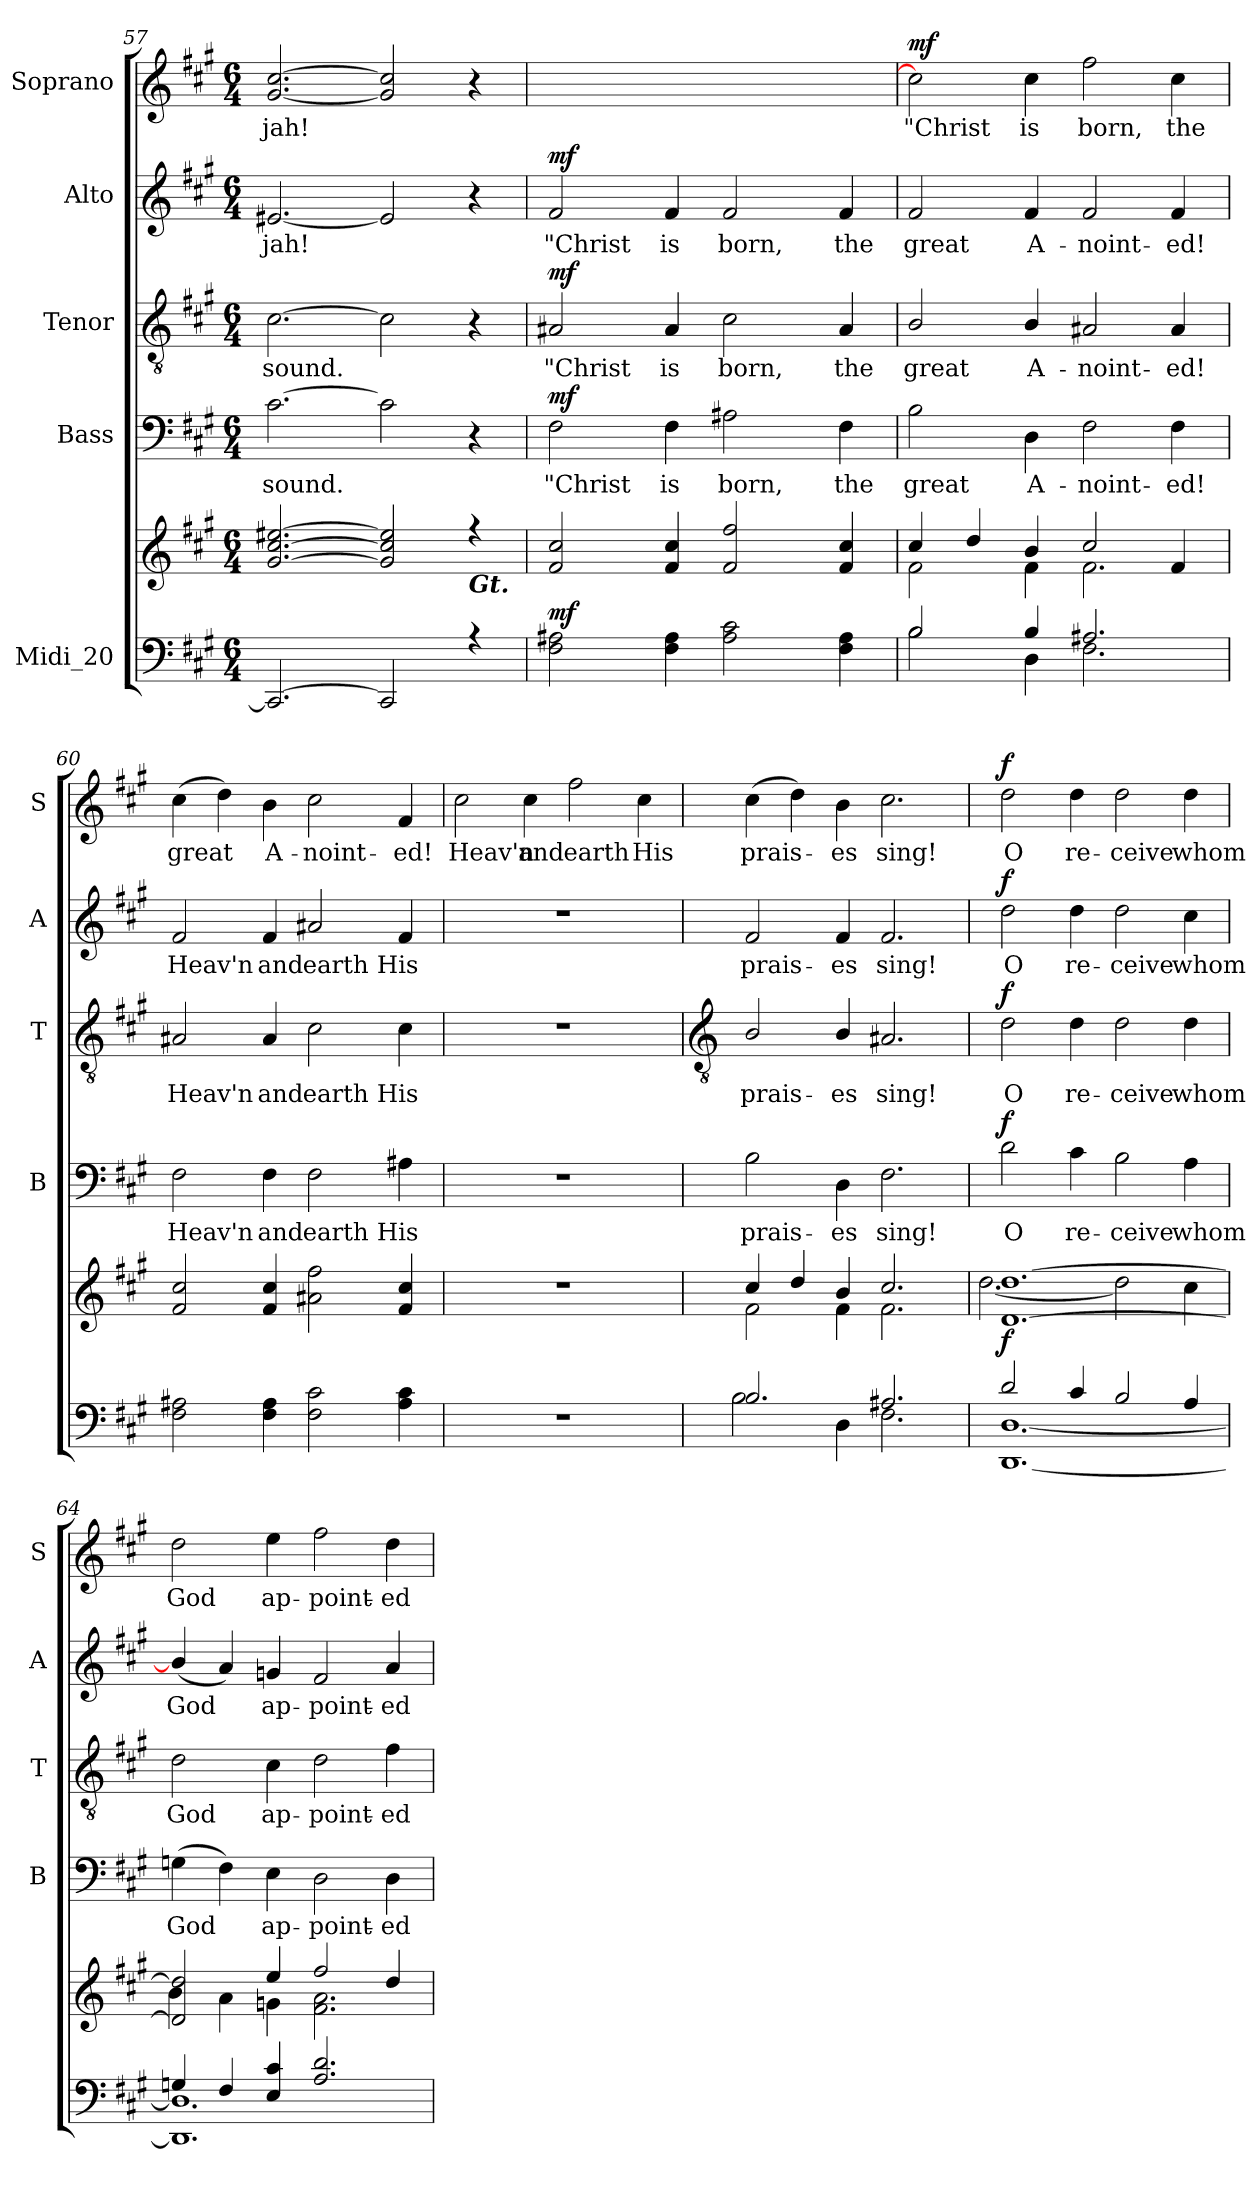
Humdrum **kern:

**kern	**kern	**dynam	**kern	**text	**dynam	**kern	**text	**dynam	**kern	**text	**dynam	**kern	**text	**dynam
*part5	*part5	*part5	*part4	*part4	*part4	*part3	*part3	*part3	*part2	*part2	*part2	*part1	*part1	*part1
*staff6	*staff5	*staff5/6	*staff4	*staff4	*staff4	*staff3	*staff3	*staff3	*staff2	*staff2	*staff2	*staff1	*staff1	*staff1
*I"Midi_20	*	*	*I"Bass	*	*	*I"Tenor	*	*	*I"Alto	*	*	*I"Soprano	*	*
*	*	*	*I'B	*	*	*I'T	*	*	*I'A	*	*	*I'S	*	*
*clefF4	*clefG2	*	*clefF4	*	*	*clefGv2	*	*	*clefG2	*	*	*clefG2	*	*
*k[f#c#g#]	*k[f#c#g#]	*	*k[f#c#g#]	*	*	*k[f#c#g#]	*	*	*k[f#c#g#]	*	*	*k[f#c#g#]	*	*
*A:	*A:	*	*A:	*	*	*A:	*	*	*A:	*	*	*A:	*	*
*M6/4	*M6/4	*	*M6/4	*	*	*M6/4	*	*	*M6/4	*	*	*M6/4	*	*
=57	=57	=57	=57	=57	=57	=57	=57	=57	=57	=57	=57	=57	=57	=57
*^	*^	*	*	*	*	*	*	*	*	*	*	*	*	*
!	!LO:N:vis=1	!	!LO:N:vis=1	!	!	!LO:LY:b	!	!	!LO:LY:b	!	!	!LO:LY:b	!	!	!LO:LY:b	!
2.CC#/_	1.ryy	[2.g#/ [2.cc#/ [2.ee#X/	1.ryy	.	[2.c#	sound.	.	[2.c#	sound.	.	[2.e#X	-jah!	.	[2.g# [2.cc#	-jah!	.
2CC#/]	.	2g#/] 2cc#/] 2ee#/]	.	.	2c#]	.	.	2c#]	.	.	2e#]	.	.	2g#] 2cc#]	.	.
!	!	!LO:TX:b:Bi:t=Gt.	!	!	!	!	!	!	!	!	!	!	!	!	!	!
4r	.	4r	.	.	4r	.	.	4r	.	.	4r	.	.	4r	.	.
=58	=58	=58	=58	=58	=58	=58	=58	=58	=58	=58	=58	=58	=58	=58	=58	=58
!	!LO:N:vis=1	!	!LO:N:vis=1	!LO:DY:a=2	!	!LO:LY:b	!LO:DY:b	!	!LO:LY:b	!LO:DY:b	!	!LO:LY:b	!LO:DY:b	!	!	!
2F#\ 2A#X\	1.ryy	2f#/ 2cc#/	1.ryy	mf	2F#	"Christ	mf	2A#X	"Christ	mf	2f#	"Christ	mf	4ryy	.	.
.	.	.	.	.	.	.	.	.	.	.	.	.	.	4ryy	.	.
!	!	!	!	!	!	!LO:LY:b	!	!	!LO:LY:b	!	!	!LO:LY:b	!	!	!	!
4F#\ 4A#\	.	4f#/ 4cc#/	.	.	4F#	is	.	4A#	is	.	4f#	is	.	4ryy	.	.
!	!	!	!	!	!	!LO:LY:b	!	!	!LO:LY:b	!	!	!LO:LY:b	!	!	!	!
2A#\ 2c#\	.	2f#/ 2ff#/	.	.	2A#X	born,	.	2c#	born,	.	2f#	born,	.	4ryy	.	.
.	.	.	.	.	.	.	.	.	.	.	.	.	.	4ryy	.	.
!	!	!	!	!	!	!LO:LY:b	!	!	!LO:LY:b	!	!	!LO:LY:b	!	!	!	!
4F#\ 4A#\	.	4f#/ 4cc#/	.	.	4F#	the	.	4A#	the	.	4f#	the	.	4ryy	.	.
=59	=59	=59	=59	=59	=59	=59	=59	=59	=59	=59	=59	=59	=59	=59	=59	=59
!	!	!	!	!	!	!LO:LY:b	!	!	!LO:LY:b	!	!	!LO:LY:b	!	!	!LO:LY:b	!LO:DY:b
2B/	2B\	4cc#/	2f#\	.	2B	great	.	2B/	great	.	2f#	great	.	2cc#\]	"Christ	mf
.	.	4dd/	.	.	.	.	.	.	.	.	.	.	.	.	.	.
!	!	!	!	!	!	!LO:LY:b	!	!	!LO:LY:b	!	!	!LO:LY:b	!	!	!LO:LY:b	!
4B/	4D\	4b/	4f#\	.	4D	A-	.	4B/	A-	.	4f#	A-	.	4cc#\	is	.
!	!	!	!	!	!	!LO:LY:b	!	!	!LO:LY:b	!	!	!LO:LY:b	!	!	!LO:LY:b	!
2.A#X/	2.F#\	2cc#/	2.f#\	.	2F#	-noint-	.	2A#X	-noint-	.	2f#	-noint-	.	2ff#\	born,	.
!	!	!	!	!	!	!LO:LY:b	!	!	!LO:LY:b	!	!	!LO:LY:b	!	!	!LO:LY:b	!
.	.	4f#/	.	.	4F#	-ed!	.	4A#	-ed!	.	4f#	-ed!	.	4cc#\	the	.
=60	=60	=60	=60	=60	=60	=60	=60	=60	=60	=60	=60	=60	=60	=60	=60	=60
!	!	!	!	!	!	!LO:LY:b	!	!	!LO:LY:b	!	!	!LO:LY:b	!	!	!LO:LY:b	!
2F#\ 2A#X\	2ryy	2f#/ 2cc#/	2ryy	.	2F#	Heav'n	.	2A#X	Heav'n	.	2f#	Heav'n	.	(>4cc#\	great	.
.	.	.	.	.	.	.	.	.	.	.	.	.	.	4dd\)	.	.
!	!	!	!	!	!	!LO:LY:b	!	!	!LO:LY:b	!	!	!LO:LY:b	!	!	!LO:LY:b	!
4F#\ 4A#\	2ryy	4f#/ 4cc#/	2ryy	.	4F#	and	.	4A#	and	.	4f#	and	.	4b\	A-	.
!	!	!	!	!	!	!LO:LY:b	!	!	!LO:LY:b	!	!	!LO:LY:b	!	!	!LO:LY:b	!
2F#\ 2c#\	.	2a#X\ 2ff#\	.	.	2F#	earth	.	2c#\	earth	.	2a#X	earth	.	2cc#\	-noint-	.
.	2ryy	.	2ryy	.	.	.	.	.	.	.	.	.	.	.	.	.
!	!	!	!	!	!	!LO:LY:b	!	!	!LO:LY:b	!	!	!LO:LY:b	!	!	!LO:LY:b	!
4A#\ 4c#\	.	4f#/ 4cc#/	.	.	4A#X	His	.	4c#\	His	.	4f#	His	.	4f#	-ed!	.
*v	*v	*	*	*	*	*	*	*	*	*	*	*	*	*	*	*
*	*v	*v	*	*	*	*	*	*	*	*	*	*	*	*	*
=61	=61	=61	=61	=61	=61	=61	=61	=61	=61	=61	=61	=61	=61	=61
!	!	!	!	!	!	!	!	!	!	!	!	!	!LO:LY:b	!
1.r	1.r	.	1.r	.	.	1.r	.	.	1.r	.	.	2cc#\	Heav'n	.
!	!	!	!	!	!	!	!	!	!	!	!	!	!LO:LY:b	!
.	.	.	.	.	.	.	.	.	.	.	.	4cc#\	and	.
!	!	!	!	!	!	!	!	!	!	!	!	!	!LO:LY:b	!
.	.	.	.	.	.	.	.	.	.	.	.	2ff#\	earth	.
!	!	!	!	!	!	!	!	!	!	!	!	!	!LO:LY:b	!
.	.	.	.	.	.	.	.	.	.	.	.	4cc#\	His	.
!!LO:LB:g=z
=62	=62	=62	=62	=62	=62	=62	=62	=62	=62	=62	=62	=62	=62	=62
*	*	*	*	*	*	*clefGv2	*	*	*	*	*	*	*	*
*^	*^	*	*	*	*	*	*	*	*	*	*	*	*	*
*	*	*	*^	*	*	*	*	*	*	*	*	*	*	*	*	*
!	!	!	!	!LO:N:vis=1	!	!	!LO:LY:b	!	!	!LO:LY:b	!	!	!LO:LY:b	!	!	!LO:LY:b	!
2.B/	2B\	4cc#/	2f#\	1.ryy	.	2B	prais-	.	2B/	prais-	.	2f#	prais-	.	(>4cc#\	prais-	.
.	.	4dd/	.	.	.	.	.	.	.	.	.	.	.	.	4dd\)	.	.
!	!	!	!	!	!	!	!LO:LY:b	!	!	!LO:LY:b	!	!	!LO:LY:b	!	!	!LO:LY:b	!
.	4D\	4b/	4f#\	.	.	4D	-es	.	4B/	-es	.	4f#	-es	.	4b\	es	.
!	!	!	!	!	!	!	!LO:LY:b	!	!	!LO:LY:b	!	!	!LO:LY:b	!	!	!LO:LY:b	!
2.A#X/	2.F#\	2.cc#/	2.f#\	.	.	2.F#	sing!	.	2.A#X	sing!	.	2.f#	sing!	.	2.cc#\	sing!	.
=63	=63	=63	=63	=63	=63	=63	=63	=63	=63	=63	=63	=63	=63	=63	=63	=63	=63
!	!	!	!	!LO:N:vis=1	!LO:DY:b	!	!LO:LY:b	!LO:DY:b	!	!LO:LY:b	!LO:DY:b	!	!LO:LY:b	!LO:DY:b	!	!LO:LY:b	!LO:DY:b
2d/	[1.DD\ [1.D\	[1.d/ [1.dd/	[2.dd\	1.ryy	f	2d	O	f	2d\	O	f	2dd\	O	f	2dd\	O	f
!	!	!	!	!	!	!	!LO:LY:b	!	!	!LO:LY:b	!	!	!LO:LY:b	!	!	!LO:LY:b	!
4c#/	.	.	.	.	.	4c#	re-	.	4d\	re-	.	4dd\	re-	.	4dd	re-	.
!	!	!	!	!	!	!	!LO:LY:b	!	!	!LO:LY:b	!	!	!LO:LY:b	!	!	!LO:LY:b	!
2B/	.	.	2dd\]	.	.	2B	-ceive	.	2d\	-ceive	.	2dd\	-ceive	.	2dd\	-ceive	.
!	!	!	!	!	!	!	!LO:LY:b	!	!	!LO:LY:b	!	!	!LO:LY:b	!	!	!LO:LY:b	!
4A/	.	.	4cc#\	.	.	4A	whom	.	4d\	whom	.	4cc#\	whom	.	4dd\	whom	.
=64	=64	=64	=64	=64	=64	=64	=64	=64	=64	=64	=64	=64	=64	=64	=64	=64	=64
!	!	!	!	!LO:N:vis=1	!	!	!LO:LY:b	!	!	!LO:LY:b	!	!	!LO:LY:b	!	!	!LO:LY:b	!
4Gn/	1.DD\] 1.D\]	2d/] 2dd/]	4b\	1.ryy	.	(>4Gn	God	.	2d\	God	.	(<4b/]	God	.	2dd\	God	.
4F#/	.	.	4a\	.	.	4F#)	.	.	.	.	.	4a)	.	.	.	.	.
!	!	!	!	!	!	!	!LO:LY:b	!	!	!LO:LY:b	!	!	!LO:LY:b	!	!	!LO:LY:b	!
4E/ 4c#/	.	4ee/	4gn\	.	.	4E	ap-	.	4c#\	ap-	.	4gn	ap-	.	4ee\	ap-	.
!	!	!	!	!	!	!	!LO:LY:b	!	!	!LO:LY:b	!	!	!LO:LY:b	!	!	!LO:LY:b	!
2.A/ 2.d/	.	2ff#/	2.f#\ 2.a\	.	.	2D	-point-	.	2d\	-point-	.	2f#	-point-	.	2ff#\	-point-	.
!	!	!	!	!	!	!	!LO:LY:b	!	!	!LO:LY:b	!	!	!LO:LY:b	!	!	!LO:LY:b	!
.	.	4dd/	.	.	.	4D	-ed	.	4f#\	-ed	.	4a	-ed	.	4dd\	-ed	.
*v	*v	*	*	*	*	*	*	*	*	*	*	*	*	*	*	*	*
*	*v	*v	*v	*	*	*	*	*	*	*	*	*	*	*	*	*
=	=	=	=	=	=	=	=	=	=	=	=	=	=	=
*-	*-	*-	*-	*-	*-	*-	*-	*-	*-	*-	*-	*-	*-	*-
